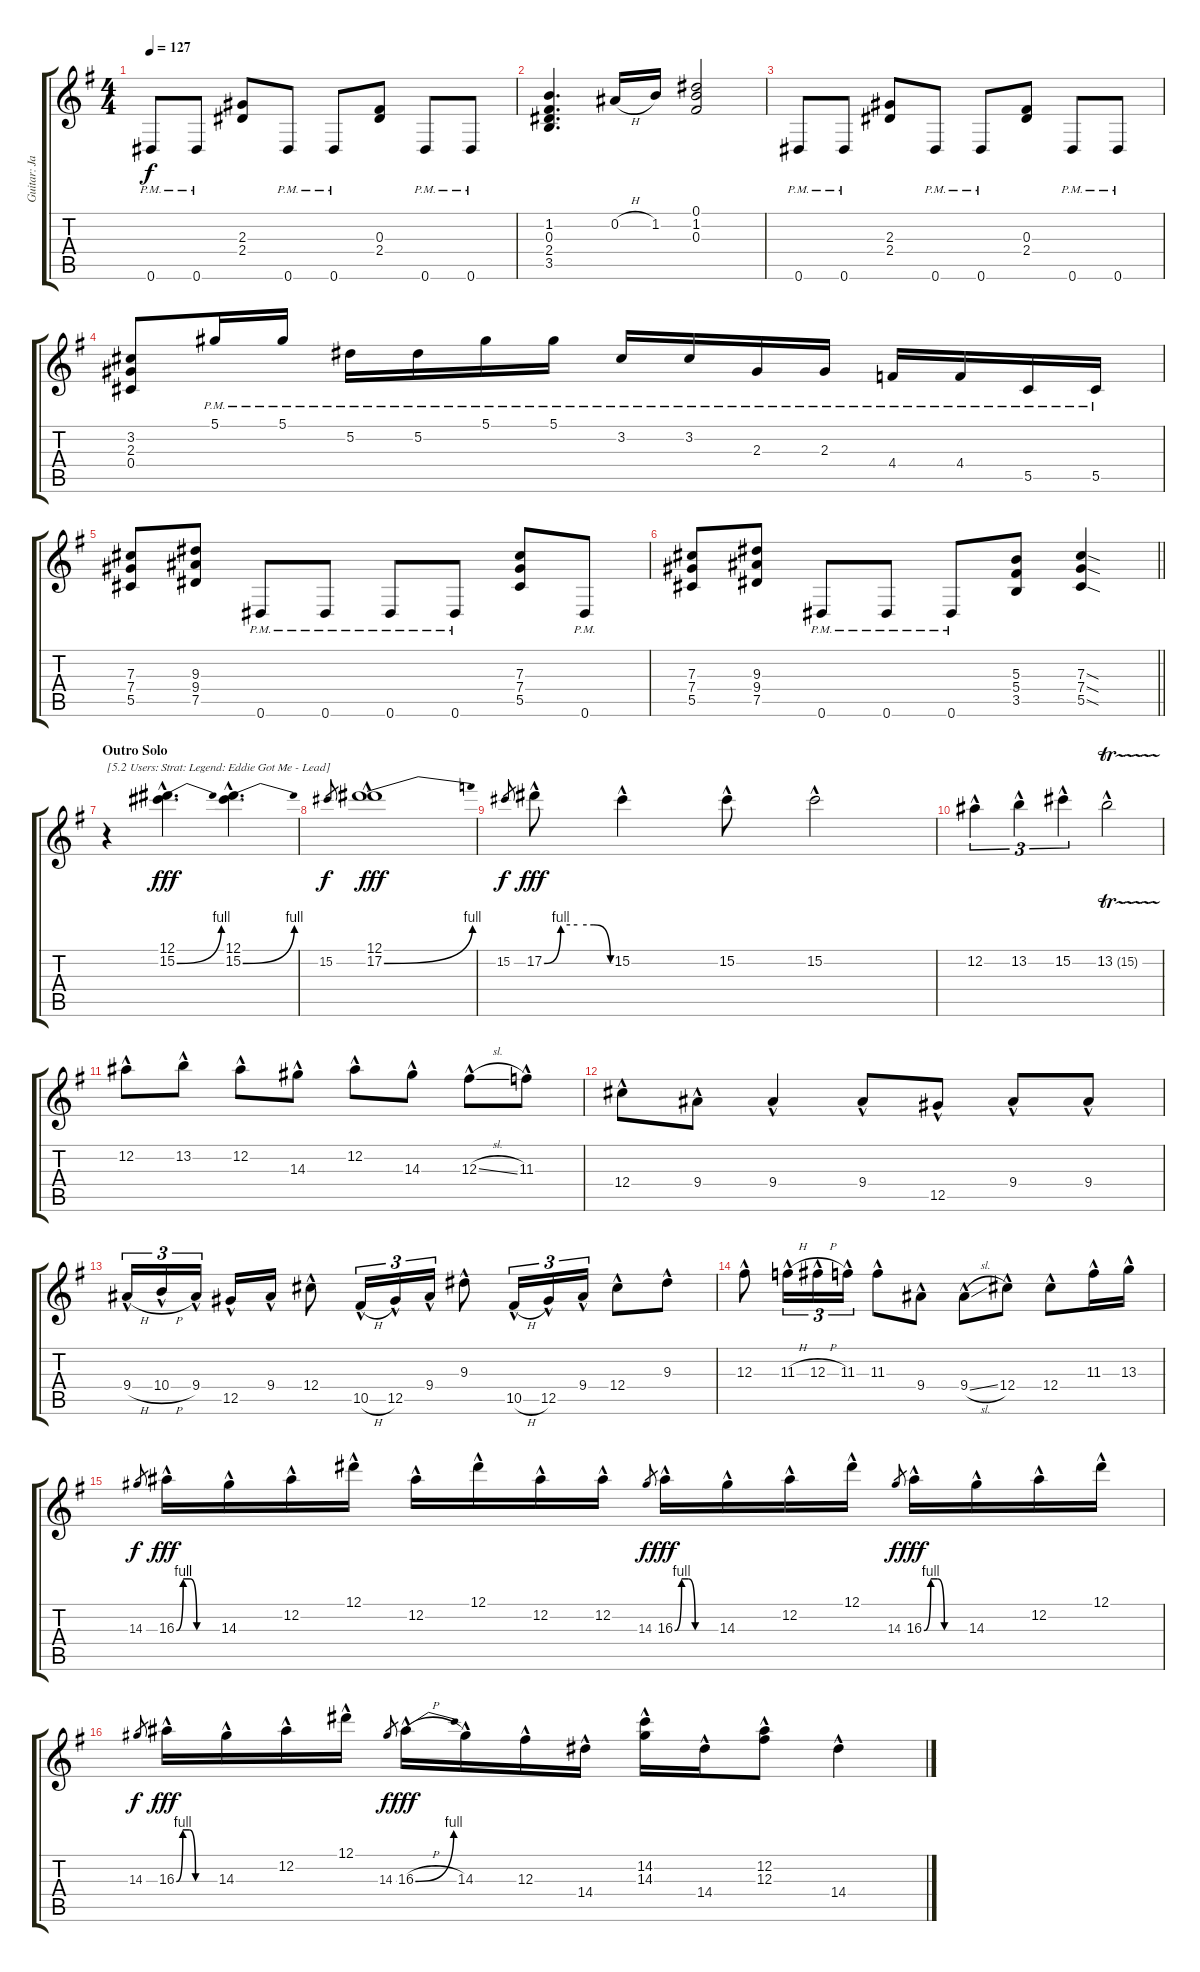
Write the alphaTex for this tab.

\track ("Guitar: Jake I" "Guitar: Ja") {instrument overdrivenguitar}
\staff {score tabs}
\tuning (Eb4 Bb3 Gb3 Db3 Ab2 Eb2) {hide}
\ts (4 4)
\tempo 127
\clef g2
\ks g
0.6{pm}.8{dy f} 0.6{pm}.8 (2.3 2.4).8 0.6{pm}.8 0.6{pm}.8 (0.3 2.4).8 0.6{pm}.8 0.6{pm}.8 |
(1.2 0.3 2.4 3.5).4{d} 0.2{h}.16 1.2.16 (0.1 1.2 0.3).2 |
0.6{pm}.8 0.6{pm}.8 (2.3 2.4).8 0.6{pm}.8 0.6{pm}.8 (0.3 2.4).8 0.6{pm}.8 0.6{pm}.8 |
(3.2 2.3 0.4).8 5.1{pm}.16 5.1{pm}.16 5.2{pm}.16 5.2{pm}.16 5.1{pm}.16 5.1{pm}.16 3.2{pm}.16 3.2{pm}.16 2.3{pm}.16 2.3{pm}.16 4.4{pm}.16 4.4{pm}.16 5.5{pm}.16 5.5{pm}.16 |
(7.3 7.4 5.5).8 (9.3 9.4 7.5).8 0.6{pm}.8 0.6{pm}.8 0.6{pm}.8 0.6{pm}.8 (7.3 7.4 5.5).8 0.6{pm}.8 |
\barLineRight lightlight
(7.3 7.4 5.5).8 (9.3 9.4 7.5).8 0.6{pm}.8 0.6{pm}.8 0.6{pm}.8 (5.3 5.4 3.5).8 (7.3{sod} 7.4{sod} 5.5{sod}).4 |
\section ("" "Outro Solo")
r.4{txt "[5.2 Users: Strat: Legend: Eddie Got Me - Lead]" volume 16 instrument overdrivenguitar} (12.1{hac} 15.2{be (bend 0 0 60 4) hac}).4{d dy fff} (12.1{hac} 15.2{be (bend 0 0 60 4) hac}).4{d} |
15.2.8{gr dy f} (12.1{hac} 17.2{be (bend 0 0 60 4) hac}).1{dy fff} |
15.2.8{gr dy f} 17.2{be (custom 0 0 15 4 30 4 45 4 60 0) hac}.8{dy fff} 15.2{hac}.4 15.2{hac}.8 15.2{hac}.2 |
12.2{hac}.4{tu (3 2)} 13.2{hac}.4{tu (3 2)} 15.2{hac}.4{tu (3 2)} 13.2{tr (15 16) hac}.2 |
12.2{hac}.8 13.2{hac}.8 12.2{hac}.8 14.3{hac}.8 12.2{hac}.8 14.3{hac}.8 12.3{sl hac}.8 11.3{hac}.8 |
12.4{hac}.8 9.4{hac}.8 9.4{hac}.4 9.4{hac}.8 12.5{hac}.8 9.4{hac}.8 9.4{hac}.8 |
9.4{h hac}.16{tu (3 2)} 10.4{h hac}.16{tu (3 2)} 9.4{hac}.16{tu (3 2) beam splitsecondary} 12.5{hac}.16 9.4{hac}.16 12.4{hac}.8 10.5{h hac}.16{tu (3 2)} 12.5{hac}.16{tu (3 2)} 9.4{hac}.16{tu (3 2)} 9.3{hac}.8 10.5{h hac}.16{tu (3 2)} 12.5{hac}.16{tu (3 2)} 9.4{hac}.16{tu (3 2)} 12.4{hac}.8 9.3{hac}.8 |
12.3{hac}.8 11.3{h hac}.16{tu (3 2)} 12.3{h hac}.16{tu (3 2)} 11.3{hac}.16{tu (3 2)} 11.3{hac}.8 9.4{hac}.8 9.4{sl hac}.8 12.4{hac}.8 12.4{hac}.8 11.3{hac}.16 13.3{hac}.16 |
14.3.8{gr dy f} 16.3{be (custom 0 0 10 4 20 4 30 0 60 0) hac}.16{dy fff volume 8} 14.3{hac}.16 12.2{hac}.16 12.1{hac}.16 12.2{hac}.16 12.1{hac}.16 12.2{hac}.16 12.2{hac}.16 14.3.8{gr dy f} 16.3{be (custom 0 0 10 4 20 4 30 0 60 0) hac}.16{dy fff} 14.3{hac}.16 12.2{hac}.16 12.1{hac}.16 14.3.8{gr dy f} 16.3{be (custom 0 0 10 4 20 4 30 0 60 0) hac}.16{dy fff} 14.3{hac}.16 12.2{hac}.16 12.1{hac}.16 |
14.3.8{gr dy f} 16.3{be (custom 0 0 10 4 20 4 30 0 60 0) hac}.16{dy fff} 14.3{hac}.16 12.2{hac}.16 12.1{hac}.16 14.3.8{gr dy f} 16.3{be (bend 0 0 60 4) h hac}.16{dy fff} 14.3{hac}.16 12.3{hac}.16 14.4{hac}.16 (14.2{hac} 14.3{hac}).16 14.4{hac}.16 (12.2{hac} 12.3{hac}).8 14.4{hac}.4
